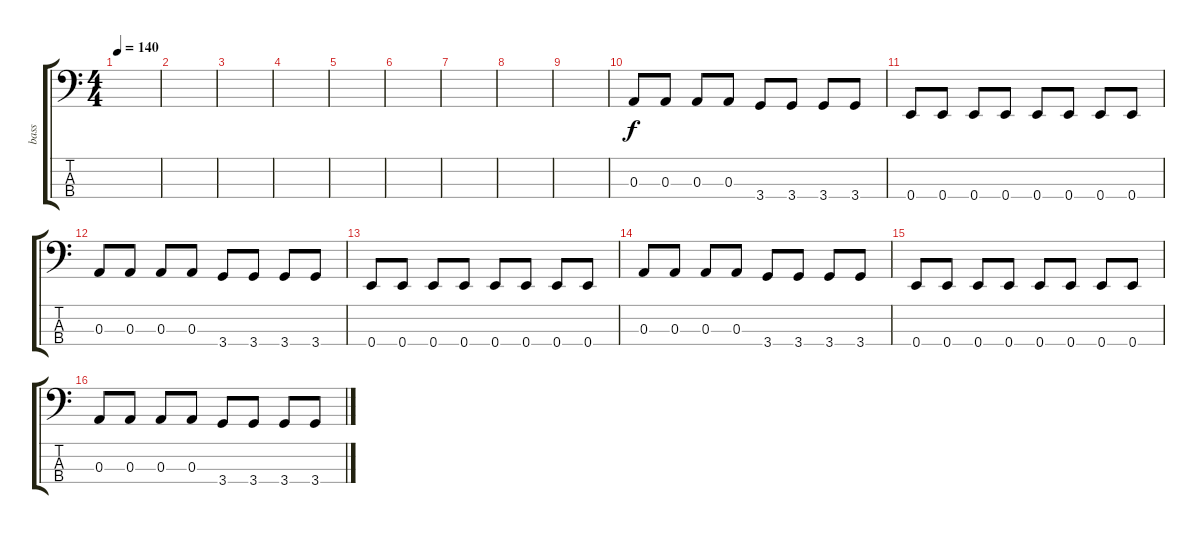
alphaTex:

\track ("bass" "bass") {instrument electricbassfinger}
\staff {score tabs}
\tuning (G2 D2 A1 E1) {hide}
\ts (4 4)
\tempo 140
\clef f4
\ks c
|
|
|
|
|
|
|
|
|
0.3.8 0.3.8 0.3.8 0.3.8 3.4.8 3.4.8 3.4.8 3.4.8 |
0.4.8 0.4.8 0.4.8 0.4.8 0.4.8 0.4.8 0.4.8 0.4.8 |
0.3.8 0.3.8 0.3.8 0.3.8 3.4.8 3.4.8 3.4.8 3.4.8 |
0.4.8 0.4.8 0.4.8 0.4.8 0.4.8 0.4.8 0.4.8 0.4.8 |
0.3.8 0.3.8 0.3.8 0.3.8 3.4.8 3.4.8 3.4.8 3.4.8 |
0.4.8 0.4.8 0.4.8 0.4.8 0.4.8 0.4.8 0.4.8 0.4.8 |
0.3.8 0.3.8 0.3.8 0.3.8 3.4.8 3.4.8 3.4.8 3.4.8
